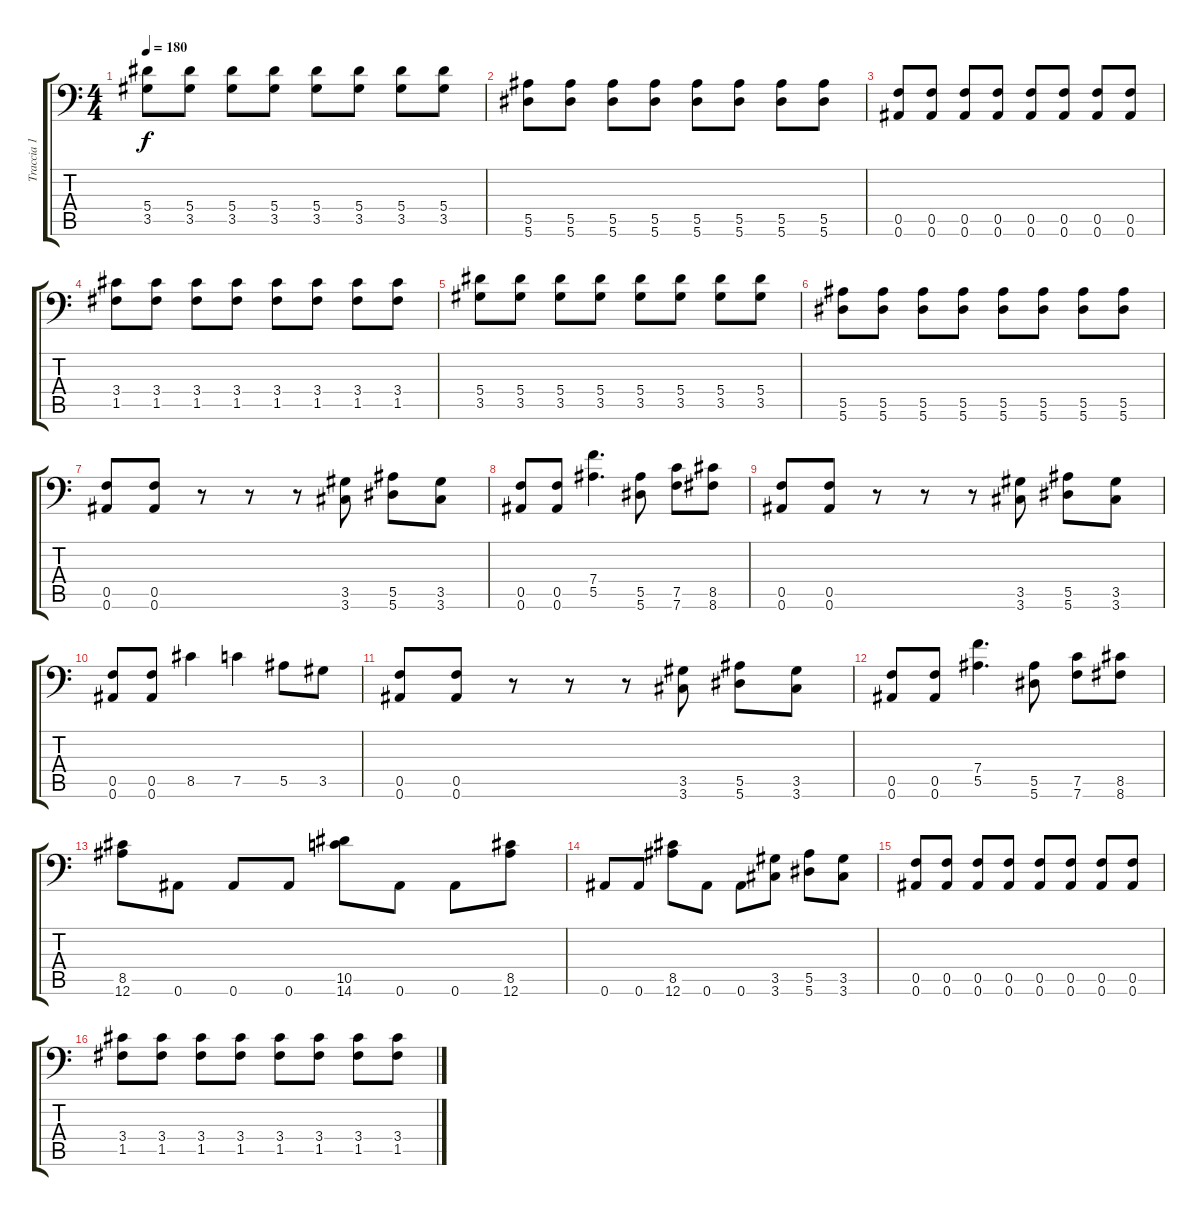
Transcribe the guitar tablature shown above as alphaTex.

\track ("Traccia 1" "Traccia 1") {instrument distortionguitar}
\staff {score tabs}
\tuning (C4 G3 Eb3 Bb2 F2 Bb1) {hide}
\ts (4 4)
\tempo 180
\clef f4
\ks c
(5.4 3.5).8{dy f} (5.4 3.5).8 (5.4 3.5).8 (5.4 3.5).8 (5.4 3.5).8 (5.4 3.5).8 (5.4 3.5).8 (5.4 3.5).8 |
(5.5 5.6).8 (5.5 5.6).8 (5.5 5.6).8 (5.5 5.6).8 (5.5 5.6).8 (5.5 5.6).8 (5.5 5.6).8 (5.5 5.6).8 |
(0.5 0.6).8 (0.5 0.6).8 (0.5 0.6).8 (0.5 0.6).8 (0.5 0.6).8 (0.5 0.6).8 (0.5 0.6).8 (0.5 0.6).8 |
(3.4 1.5).8 (3.4 1.5).8 (3.4 1.5).8 (3.4 1.5).8 (3.4 1.5).8 (3.4 1.5).8 (3.4 1.5).8 (3.4 1.5).8 |
(5.4 3.5).8 (5.4 3.5).8 (5.4 3.5).8 (5.4 3.5).8 (5.4 3.5).8 (5.4 3.5).8 (5.4 3.5).8 (5.4 3.5).8 |
(5.5 5.6).8 (5.5 5.6).8 (5.5 5.6).8 (5.5 5.6).8 (5.5 5.6).8 (5.5 5.6).8 (5.5 5.6).8 (5.5 5.6).8 |
(0.5 0.6).8 (0.5 0.6).8 r.8 r.8 r.8 (3.5 3.6).8 (5.5 5.6).8 (3.5 3.6).8 |
(0.5 0.6).8 (0.5 0.6).8 (7.4 5.5).4{d} (5.5 5.6).8 (7.5 7.6).8 (8.5 8.6).8 |
(0.5 0.6).8 (0.5 0.6).8 r.8 r.8 r.8 (3.5 3.6).8 (5.5 5.6).8 (3.5 3.6).8 |
(0.5 0.6).8 (0.5 0.6).8 8.5.4 7.5.4 5.5.8 3.5.8 |
(0.5 0.6).8 (0.5 0.6).8 r.8 r.8 r.8 (3.5 3.6).8 (5.5 5.6).8 (3.5 3.6).8 |
(0.5 0.6).8 (0.5 0.6).8 (7.4 5.5).4{d} (5.5 5.6).8 (7.5 7.6).8 (8.5 8.6).8 |
(8.5 12.6).8 0.6.8 0.6.8 0.6.8 (10.5 14.6).8 0.6.8 0.6.8 (8.5 12.6).8 |
0.6.8 0.6.8 (8.5 12.6).8 0.6.8 0.6.8 (3.5 3.6).8 (5.5 5.6).8 (3.5 3.6).8 |
(0.5 0.6).8 (0.5 0.6).8 (0.5 0.6).8 (0.5 0.6).8 (0.5 0.6).8 (0.5 0.6).8 (0.5 0.6).8 (0.5 0.6).8 |
(3.4 1.5).8 (3.4 1.5).8 (3.4 1.5).8 (3.4 1.5).8 (3.4 1.5).8 (3.4 1.5).8 (3.4 1.5).8 (3.4 1.5).8
